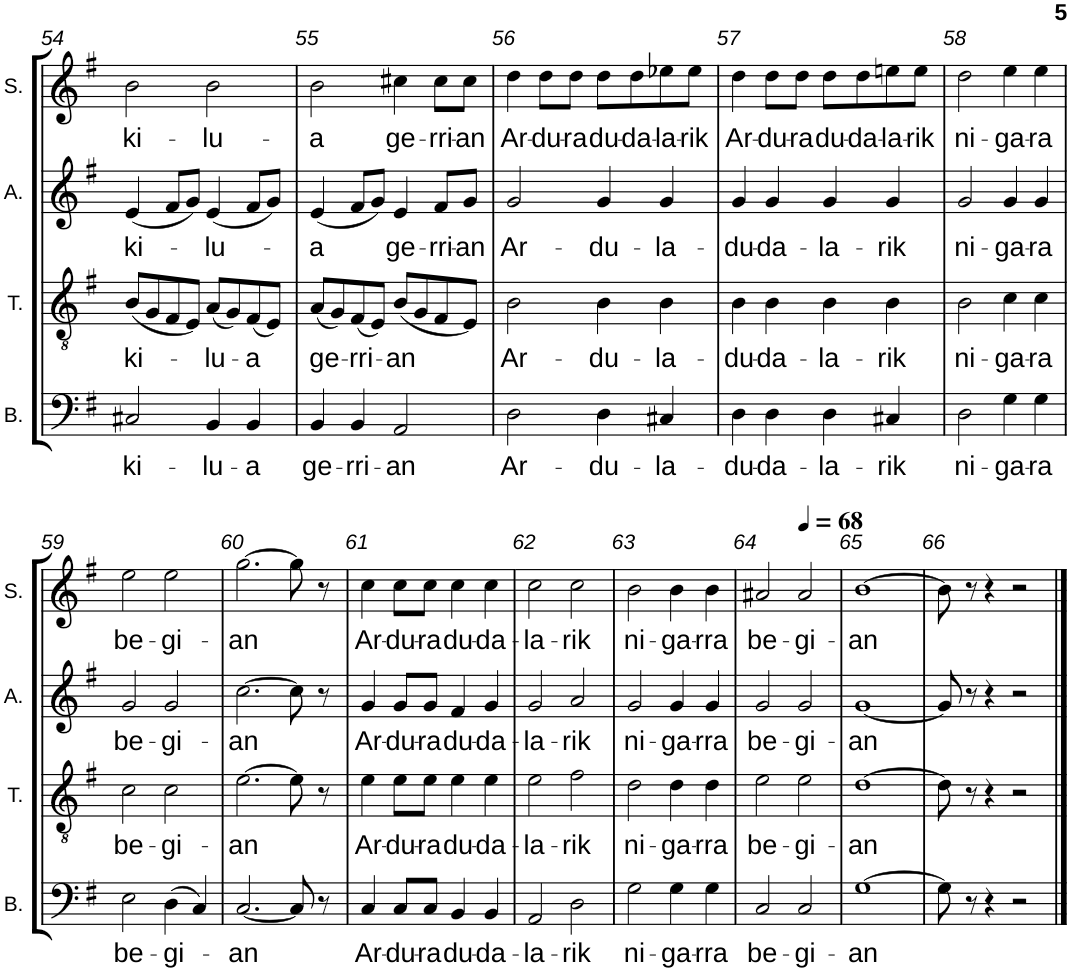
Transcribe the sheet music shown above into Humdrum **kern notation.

**kern	**text	**kern	**text	**kern	**text	**kern	**text
*part4	*part4	*part3	*part3	*part2	*part2	*part1	*part1
*staff4	*staff4	*staff3	*staff3	*staff2	*staff2	*staff1	*staff1
*I"Basse	*	*I"Ténor	*	*I"Alto	*	*I"Soprano	*
*I'B.	*	*I'T.	*	*I'A.	*	*I'S.	*
!!LO:PB:g=z
*clefF4	*	*clefGv2	*	*clefG2	*	*clefG2	*
*k[f#]	*	*k[f#]	*	*k[f#]	*	*k[f#]	*
*M4/4	*	*M4/4	*	*M4/4	*	*M4/4	*
=54	=54	=54	=54	=54	=54	=54	=54
!	!LO:LY:b	!	!LO:LY:b	!	!LO:LY:b	!	!LO:LY:b
2C#X/	ki-	(8B/L	ki-	(4e/	ki-	2b\	ki-
.	.	8G/	.	.	.	.	.
.	.	8F#/	.	8f#/L	.	.	.
.	.	8E/J)	.	8g/J)	.	.	.
!	!LO:LY:b	!	!LO:LY:b	!	!LO:LY:b	!	!LO:LY:b
4BB/	-lu-	(8A/L	-lu-	(4e/	-lu-	2b\	-lu-
.	.	8G/)	.	.	.	.	.
!	!LO:LY:b	!	!LO:LY:b	!	!	!	!
4BB/	a	(8F#/	-a	8f#/L	.	.	.
.	.	8E/J)	.	8g/J)	.	.	.
=55	=55	=55	=55	=55	=55	=55	=55
!	!LO:LY:b	!	!LO:LY:b	!	!LO:LY:b	!	!LO:LY:b
4BB/	ge-	(8A/L	ge-	(4e/	-a	2b\	-a
.	.	8G/)	.	.	.	.	.
!	!LO:LY:b	!	!LO:LY:b	!	!	!	!
4BB/	-rri-	(8F#/	-rri-	8f#/L	.	.	.
.	.	8E/J)	.	8g/J)	.	.	.
!	!LO:LY:b	!	!LO:LY:b	!	!LO:LY:b	!	!LO:LY:b
2AA/	-an	(8B/L	-an	4e/	ge-	4cc#X\	ge-
.	.	8G/	.	.	.	.	.
!	!	!	!	!	!LO:LY:b	!	!LO:LY:b
.	.	8F#/	.	8f#/L	-rri-	8cc#\L	-rri-
!	!	!	!	!	!LO:LY:b	!	!LO:LY:b
.	.	8E/J)	.	8g/J	-an	8cc#\J	-an
=56	=56	=56	=56	=56	=56	=56	=56
!	!LO:LY:b	!	!LO:LY:b	!	!LO:LY:b	!	!LO:LY:b
2D\	Ar-	2B\	Ar-	2g/	Ar-	4dd\	Ar-
!	!	!	!	!	!	!	!LO:LY:b
.	.	.	.	.	.	8dd\L	-du-
!	!	!	!	!	!	!	!LO:LY:b
.	.	.	.	.	.	8dd\J	-ra
!	!LO:LY:b	!	!LO:LY:b	!	!LO:LY:b	!	!LO:LY:b
4D\	du-	4B\	du-	4g/	du-	8dd\L	du-
!	!	!	!	!	!	!	!LO:LY:b
.	.	.	.	.	.	8dd\	-da-
!	!LO:LY:b	!	!LO:LY:b	!	!LO:LY:b	!	!LO:LY:b
4C#X/	-la-	4B\	-la-	4g/	-la-	8ee-X\	-la-
!	!	!	!	!	!	!	!LO:LY:b
.	.	.	.	.	.	8ee-\J	-rik
=57	=57	=57	=57	=57	=57	=57	=57
!	!LO:LY:b	!	!LO:LY:b	!	!LO:LY:b	!	!LO:LY:b
4D\	du-	4B\	du-	4g/	du-	4dd\	Ar-
!	!LO:LY:b	!	!LO:LY:b	!	!LO:LY:b	!	!LO:LY:b
4D\	-da-	4B\	-da-	4g/	-da-	8dd\L	-du-
!	!	!	!	!	!	!	!LO:LY:b
.	.	.	.	.	.	8dd\J	-ra
!	!LO:LY:b	!	!LO:LY:b	!	!LO:LY:b	!	!LO:LY:b
4D\	-la-	4B\	-la-	4g/	-la-	8dd\L	du-
!	!	!	!	!	!	!	!LO:LY:b
.	.	.	.	.	.	8dd\	-da-
!	!LO:LY:b	!	!LO:LY:b	!	!LO:LY:b	!	!LO:LY:b
4C#X/	-rik	4B\	-rik	4g/	-rik	8een\	-la-
!	!	!	!	!	!	!	!LO:LY:b
.	.	.	.	.	.	8ee\J	-rik
=58	=58	=58	=58	=58	=58	=58	=58
!	!LO:LY:b	!	!LO:LY:b	!	!LO:LY:b	!	!LO:LY:b
2D\	ni-	2B\	ni-	2g/	ni-	2dd\	ni-
!	!LO:LY:b	!	!LO:LY:b	!	!LO:LY:b	!	!LO:LY:b
4G\	-ga-	4c\	-ga-	4g/	-ga-	4ee\	-ga-
!	!LO:LY:b	!	!LO:LY:b	!	!LO:LY:b	!	!LO:LY:b
4G\	-ra	4c\	-ra	4g/	-ra	4ee\	-ra
!!LO:LB:g=z
=59	=59	=59	=59	=59	=59	=59	=59
!	!LO:LY:b	!	!LO:LY:b	!	!LO:LY:b	!	!LO:LY:b
2E\	be-	2c\	be-	2g/	be-	2ee\	be-
!	!LO:LY:b	!	!LO:LY:b	!	!LO:LY:b	!	!LO:LY:b
(4D\	-gi-	2c\	-gi-	2g/	-gi-	2ee\	-gi-
4C/)	.	.	.	.	.	.	.
=60	=60	=60	=60	=60	=60	=60	=60
!	!LO:LY:b	!	!LO:LY:b	!	!LO:LY:b	!	!LO:LY:b
[2.C/	-an	[2.e\	-an	[2.cc\	-an	[2.gg\	-an
8C/]	.	8e\]	.	8cc\]	.	8gg\]	.
8r	.	8r	.	8r	.	8r	.
=61	=61	=61	=61	=61	=61	=61	=61
!	!LO:LY:b	!	!LO:LY:b	!	!LO:LY:b	!	!LO:LY:b
4C/	Ar-	4e\	Ar-	4g/	Ar-	4cc\	Ar-
!	!LO:LY:b	!	!LO:LY:b	!	!LO:LY:b	!	!LO:LY:b
8C/L	-du-	8e\L	-du-	8g/L	-du-	8cc\L	-du-
!	!LO:LY:b	!	!LO:LY:b	!	!LO:LY:b	!	!LO:LY:b
8C/J	-ra	8e\J	-ra	8g/J	-ra	8cc\J	-ra
!	!LO:LY:b	!	!LO:LY:b	!	!LO:LY:b	!	!LO:LY:b
4BB/	du-	4e\	du-	4f#/	du-	4cc\	du-
!	!LO:LY:b	!	!LO:LY:b	!	!LO:LY:b	!	!LO:LY:b
4BB/	-da-	4e\	-da-	4g/	-da-	4cc\	-da-
=62	=62	=62	=62	=62	=62	=62	=62
!	!LO:LY:b	!	!LO:LY:b	!	!LO:LY:b	!	!LO:LY:b
2AA/	-la-	2e\	-la-	2g/	-la-	2cc\	-la-
!	!LO:LY:b	!	!LO:LY:b	!	!LO:LY:b	!	!LO:LY:b
2D\	-rik	2f#\	-rik	2a/	-rik	2cc\	-rik
=63	=63	=63	=63	=63	=63	=63	=63
!	!LO:LY:b	!	!LO:LY:b	!	!LO:LY:b	!	!LO:LY:b
2G\	ni-	2d\	ni-	2g/	ni-	2b\	ni-
!	!LO:LY:b	!	!LO:LY:b	!	!LO:LY:b	!	!LO:LY:b
4G\	-ga-	4d\	-ga-	4g/	-ga-	4b\	-ga-
!	!LO:LY:b	!	!LO:LY:b	!	!LO:LY:b	!	!LO:LY:b
4G\	-rra	4d\	-rra	4g/	-rra	4b\	-rra
=64	=64	=64	=64	=64	=64	=64	=64
!	!LO:LY:b	!	!LO:LY:b	!	!LO:LY:b	!	!LO:LY:b
2C/	be-	2e\	be-	2g/	be-	2a#X/	be-
*	*	*	*	*	*	*MM68	*
!	!LO:LY:b	!	!LO:LY:b	!	!LO:LY:b	!	!LO:LY:b
2C/	-gi-	2e\	-gi-	2g/	-gi-	2a#/	-gi-
=65	=65	=65	=65	=65	=65	=65	=65
!	!LO:LY:b	!	!LO:LY:b	!	!LO:LY:b	!	!LO:LY:b
[1G	-an	[1d	-an	[1g	-an	[1b	-an
=66	=66	=66	=66	=66	=66	=66	=66
8G\]	.	8d\]	.	8g/]	.	8b\]	.
8r	.	8r	.	8r	.	8r	.
4r	.	4r	.	4r	.	4r	.
2r	.	2r	.	2r	.	2r	.
==	==	==	==	==	==	==	==
*-	*-	*-	*-	*-	*-	*-	*-
